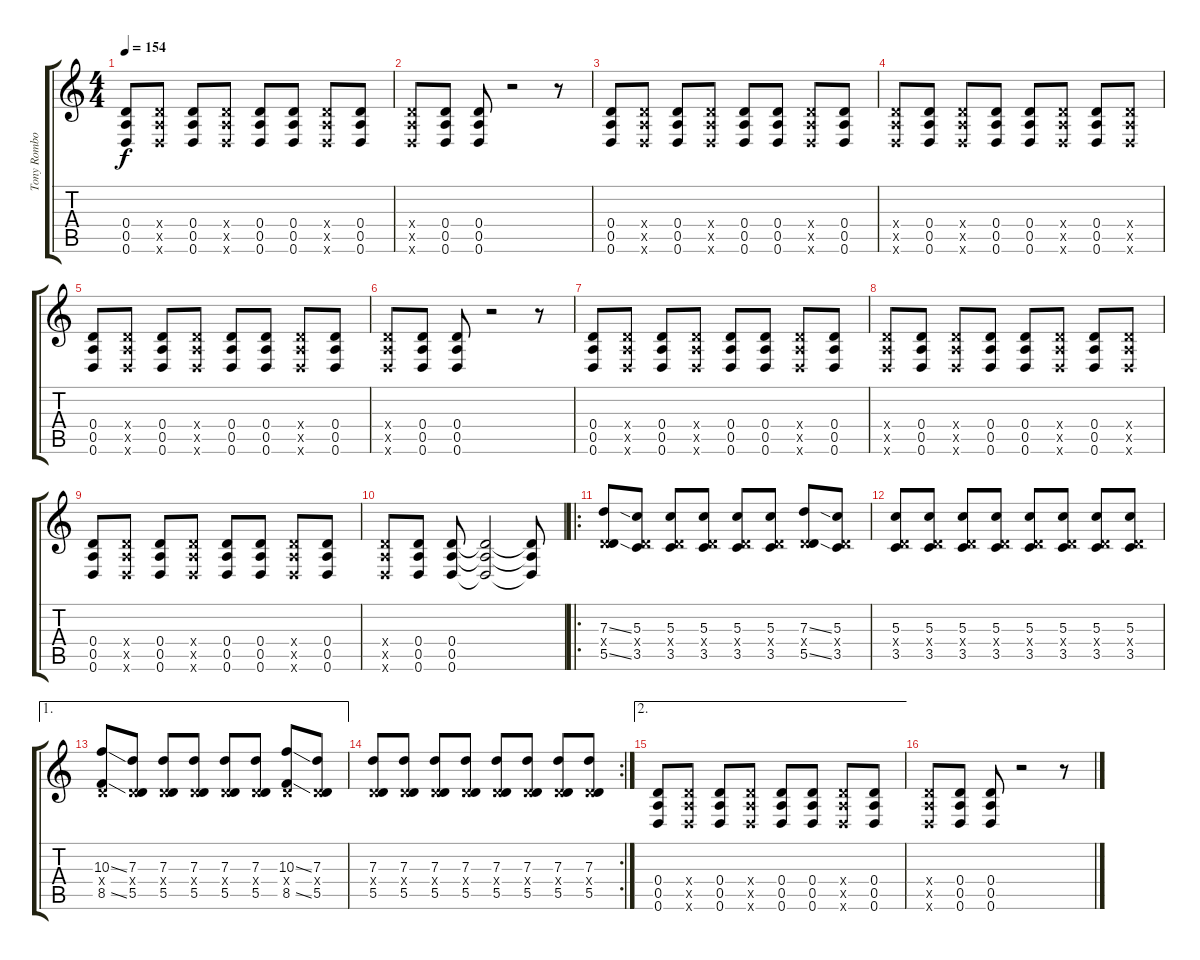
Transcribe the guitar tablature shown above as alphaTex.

\track ("Tony Rombola" "Tony Rombo") {instrument distortionguitar}
\staff {score tabs}
\tuning (E4 B3 G3 D3 A2 D2) {hide}
\ts (4 4)
\tempo 154
\clef g2
\ks c
(0.4 0.5 0.6).8{dy f} (0.4{x} 0.5{x} 0.6{x}).8 (0.4 0.5 0.6).8 (0.4{x} 0.5{x} 0.6{x}).8 (0.4 0.5 0.6).8 (0.4 0.5 0.6).8 (0.4{x} 0.5{x} 0.6{x}).8 (0.4 0.5 0.6).8 |
(0.4{x} 0.5{x} 0.6{x}).8 (0.4 0.5 0.6).8 (0.4 0.5 0.6).8 r.2 r.8 |
(0.4 0.5 0.6).8 (0.4{x} 0.5{x} 0.6{x}).8 (0.4 0.5 0.6).8 (0.4{x} 0.5{x} 0.6{x}).8 (0.4 0.5 0.6).8 (0.4 0.5 0.6).8 (0.4{x} 0.5{x} 0.6{x}).8 (0.4 0.5 0.6).8 |
(0.4{x} 0.5{x} 0.6{x}).8 (0.4 0.5 0.6).8 (0.4{x} 0.5{x} 0.6{x}).8 (0.4 0.5 0.6).8 (0.4 0.5 0.6).8 (0.4{x} 0.5{x} 0.6{x}).8 (0.4 0.5 0.6).8 (0.4{x} 0.5{x} 0.6{x}).8 |
(0.4 0.5 0.6).8 (0.4{x} 0.5{x} 0.6{x}).8 (0.4 0.5 0.6).8 (0.4{x} 0.5{x} 0.6{x}).8 (0.4 0.5 0.6).8 (0.4 0.5 0.6).8 (0.4{x} 0.5{x} 0.6{x}).8 (0.4 0.5 0.6).8 |
(0.4{x} 0.5{x} 0.6{x}).8 (0.4 0.5 0.6).8 (0.4 0.5 0.6).8 r.2 r.8 |
(0.4 0.5 0.6).8 (0.4{x} 0.5{x} 0.6{x}).8 (0.4 0.5 0.6).8 (0.4{x} 0.5{x} 0.6{x}).8 (0.4 0.5 0.6).8 (0.4 0.5 0.6).8 (0.4{x} 0.5{x} 0.6{x}).8 (0.4 0.5 0.6).8 |
(0.4{x} 0.5{x} 0.6{x}).8 (0.4 0.5 0.6).8 (0.4{x} 0.5{x} 0.6{x}).8 (0.4 0.5 0.6).8 (0.4 0.5 0.6).8 (0.4{x} 0.5{x} 0.6{x}).8 (0.4 0.5 0.6).8 (0.4{x} 0.5{x} 0.6{x}).8 |
(0.4 0.5 0.6).8 (0.4{x} 0.5{x} 0.6{x}).8 (0.4 0.5 0.6).8 (0.4{x} 0.5{x} 0.6{x}).8 (0.4 0.5 0.6).8 (0.4 0.5 0.6).8 (0.4{x} 0.5{x} 0.6{x}).8 (0.4 0.5 0.6).8 |
(0.4{x} 0.5{x} 0.6{x}).8 (0.4 0.5 0.6).8 (0.4 0.5 0.6).8 (0.4{t} 0.5{t} 0.6{t}).2 (0.4{t} 0.5{t} 0.6{t}).8 |
\ro
(7.3{ss} 0.4{x} 5.5{ss}).8 (5.3 0.4{x} 3.5).8 (5.3 0.4{x} 3.5).8 (5.3 0.4{x} 3.5).8 (5.3 0.4{x} 3.5).8 (5.3 0.4{x} 3.5).8 (7.3{ss} 0.4{x} 5.5{ss}).8 (5.3 0.4{x} 3.5).8 |
(5.3 0.4{x} 3.5).8 (5.3 0.4{x} 3.5).8 (5.3 0.4{x} 3.5).8 (5.3 0.4{x} 3.5).8 (5.3 0.4{x} 3.5).8 (5.3 0.4{x} 3.5).8 (5.3 0.4{x} 3.5).8 (5.3 0.4{x} 3.5).8 |
\ae 1
(10.3{ss} 0.4{x} 8.5{ss}).8 (7.3 0.4{x} 5.5).8 (7.3 0.4{x} 5.5).8 (7.3 0.4{x} 5.5).8 (7.3 0.4{x} 5.5).8 (7.3 0.4{x} 5.5).8 (10.3{ss} 0.4{x} 8.5{ss}).8 (7.3 0.4{x} 5.5).8 |
\rc 2
(7.3 0.4{x} 5.5).8 (7.3 0.4{x} 5.5).8 (7.3 0.4{x} 5.5).8 (7.3 0.4{x} 5.5).8 (7.3 0.4{x} 5.5).8 (7.3 0.4{x} 5.5).8 (7.3 0.4{x} 5.5).8 (7.3 0.4{x} 5.5).8 |
\ae 2
(0.4 0.5 0.6).8 (0.4{x} 0.5{x} 0.6{x}).8 (0.4 0.5 0.6).8 (0.4{x} 0.5{x} 0.6{x}).8 (0.4 0.5 0.6).8 (0.4 0.5 0.6).8 (0.4{x} 0.5{x} 0.6{x}).8 (0.4 0.5 0.6).8 |
(0.4{x} 0.5{x} 0.6{x}).8 (0.4 0.5 0.6).8 (0.4 0.5 0.6).8 r.2 r.8
